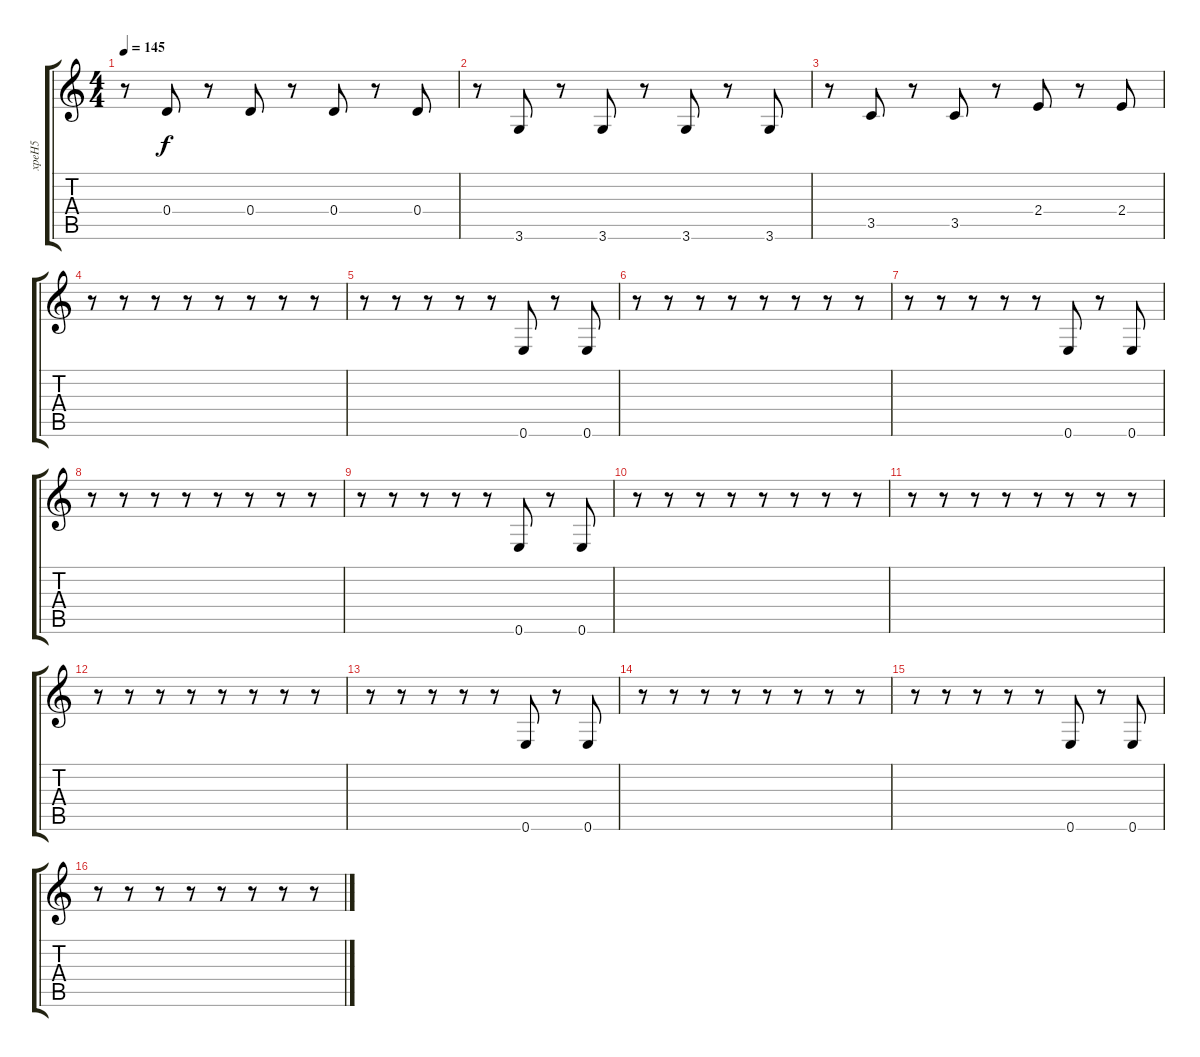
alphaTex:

\track ("xpeH5" "xpeH5") {instrument synthbass1}
\staff {score tabs}
\tuning (E4 B3 G3 D3 A2 E2) {hide}
\ts (4 4)
\tempo 145
\clef g2
\ks c
r.8{dy f} 0.4.8 r.8 0.4.8 r.8 0.4.8 r.8 0.4.8 |
r.8 3.6.8 r.8 3.6.8 r.8 3.6.8 r.8 3.6.8 |
r.8 3.5.8 r.8 3.5.8 r.8 2.4.8 r.8 2.4.8 |
r.8 r.8 r.8 r.8 r.8 r.8 r.8 r.8 |
r.8 r.8 r.8 r.8 r.8 0.6.8 r.8 0.6.8 |
r.8 r.8 r.8 r.8 r.8 r.8 r.8 r.8 |
r.8 r.8 r.8 r.8 r.8 0.6.8 r.8 0.6.8 |
r.8 r.8 r.8 r.8 r.8 r.8 r.8 r.8 |
r.8 r.8 r.8 r.8 r.8 0.6.8 r.8 0.6.8 |
r.8 r.8 r.8 r.8 r.8 r.8 r.8 r.8 |
r.8 r.8 r.8 r.8 r.8 r.8 r.8 r.8 |
r.8 r.8 r.8 r.8 r.8 r.8 r.8 r.8 |
r.8 r.8 r.8 r.8 r.8 0.6.8 r.8 0.6.8 |
r.8 r.8 r.8 r.8 r.8 r.8 r.8 r.8 |
r.8 r.8 r.8 r.8 r.8 0.6.8 r.8 0.6.8 |
r.8 r.8 r.8 r.8 r.8 r.8 r.8 r.8
